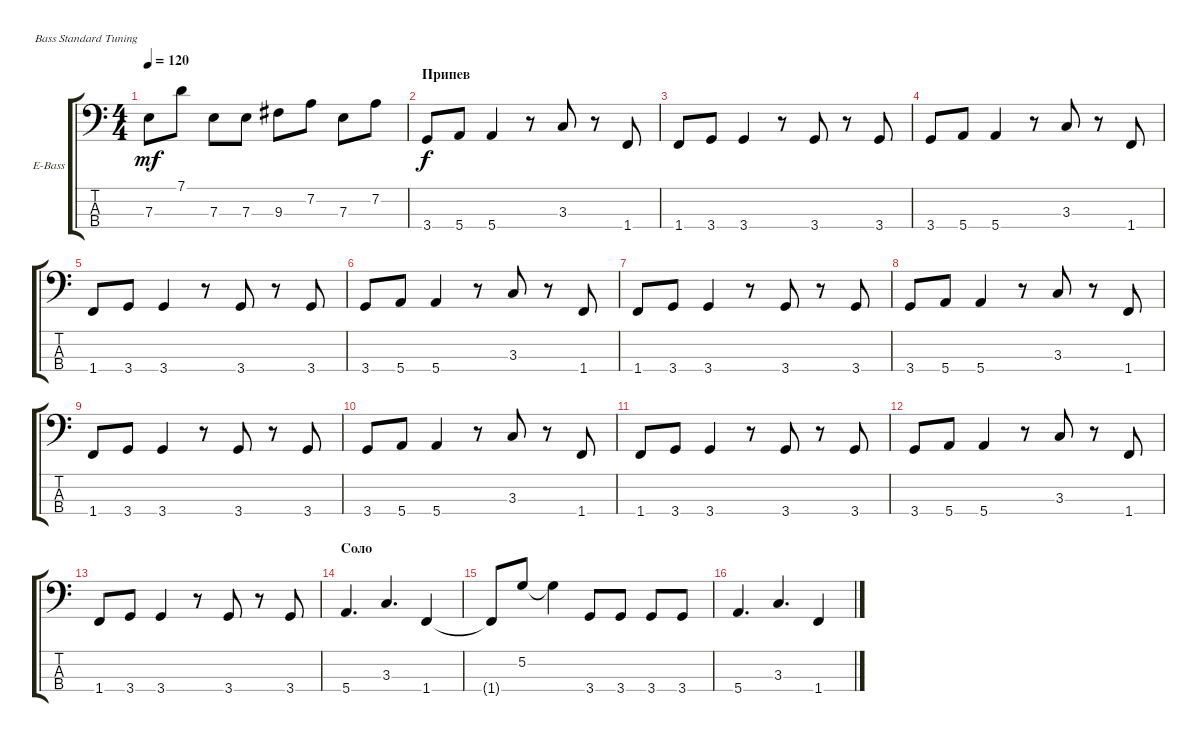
\defaultSystemsLayout 4
\bracketExtendMode groupsimilarinstruments
\firstSystemTrackNameOrientation horizontal
\otherSystemsTrackNameOrientation horizontal
\track ("Electric Bass" "E-Bass") {instrument electricbassfinger}
\staff {score tabs}
\tuning (G2 D2 A1 E1)
\ts (4 4)
\tempo 120
\clef f4
\scale
0.333333
\ks c
7.3.8{dy mf} 7.1.8 7.3.8 7.3.8 9.3.8 7.2.8 7.3.8 7.2.8 |
\section ("" "Припев")
\scale
0.333333 3.4.8{dy f} 5.4.8 5.4.4 r.8 3.3.8 r.8 1.4.8 |
\scale
0.333333 1.4.8 3.4.8 3.4.4 r.8 3.4.8 r.8 3.4.8 |
\scale
0.333333 3.4.8 5.4.8 5.4.4 r.8 3.3.8 r.8 1.4.8 |
\scale
0.333333 1.4.8 3.4.8 3.4.4 r.8 3.4.8 r.8 3.4.8 |
\scale
0.333333 3.4.8 5.4.8 5.4.4 r.8 3.3.8 r.8 1.4.8 |
\scale
0.333333 1.4.8 3.4.8 3.4.4 r.8 3.4.8 r.8 3.4.8 |
\scale
0.333333 3.4.8 5.4.8 5.4.4 r.8 3.3.8 r.8 1.4.8 |
\scale
0.333333 1.4.8 3.4.8 3.4.4 r.8 3.4.8 r.8 3.4.8 |
\scale
0.333333 3.4.8 5.4.8 5.4.4 r.8 3.3.8 r.8 1.4.8 |
\scale
0.333333 1.4.8 3.4.8 3.4.4 r.8 3.4.8 r.8 3.4.8 |
\scale
0.333333 3.4.8 5.4.8 5.4.4 r.8 3.3.8 r.8 1.4.8 |
\scale
0.333333 1.4.8 3.4.8 3.4.4 r.8 3.4.8 r.8 3.4.8 |
\section ("" "Соло")
\scale
0.333333 5.4.4{d} 3.3.4{d} 1.4.4 |
\scale
0.333333 1.4{t}.8 5.2.8 5.2{t}.4 3.4.8 3.4.8 3.4.8 3.4.8 |
\scale
0.333333 5.4.4{d} 3.3.4{d} 1.4.4
